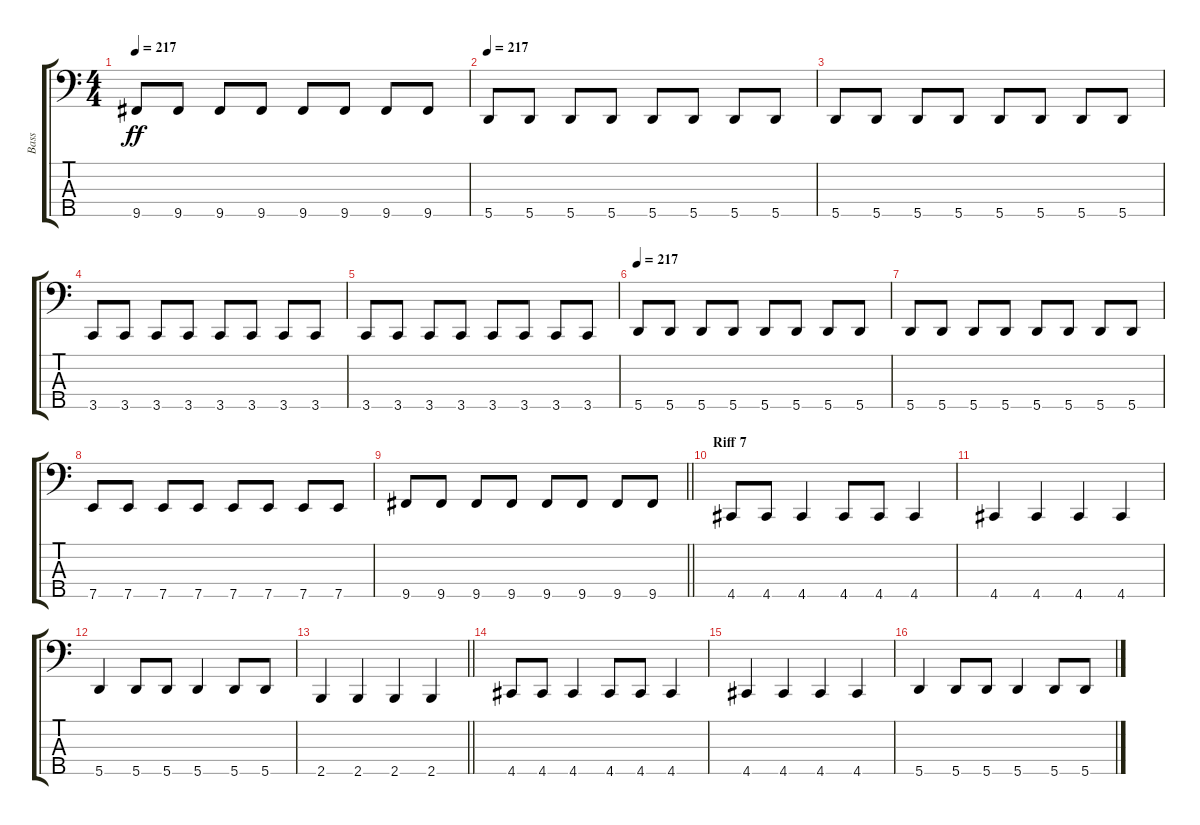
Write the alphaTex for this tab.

\track ("Bass" "Bass") {instrument electricbasspick}
\staff {score tabs}
\tuning (G2 D2 A1 E1 A0) {hide}
\ts (4 4)
\tempo 217
\clef f4
\ks c
9.5.8{dy ff} 9.5.8 9.5.8 9.5.8 9.5.8 9.5.8 9.5.8 9.5.8 |
\tempo 217
5.5.8 5.5.8 5.5.8 5.5.8 5.5.8 5.5.8 5.5.8 5.5.8 |
5.5.8 5.5.8 5.5.8 5.5.8 5.5.8 5.5.8 5.5.8 5.5.8 |
3.5.8 3.5.8 3.5.8 3.5.8 3.5.8 3.5.8 3.5.8 3.5.8 |
3.5.8 3.5.8 3.5.8 3.5.8 3.5.8 3.5.8 3.5.8 3.5.8 |
\tempo 217
5.5.8 5.5.8 5.5.8 5.5.8 5.5.8 5.5.8 5.5.8 5.5.8 |
5.5.8 5.5.8 5.5.8 5.5.8 5.5.8 5.5.8 5.5.8 5.5.8 |
7.5.8 7.5.8 7.5.8 7.5.8 7.5.8 7.5.8 7.5.8 7.5.8 |
\barLineRight lightlight
9.5.8 9.5.8 9.5.8 9.5.8 9.5.8 9.5.8 9.5.8 9.5.8 |
\section ("" "Riff 7")
4.5.8 4.5.8 4.5.4 4.5.8 4.5.8 4.5.4 |
4.5.4 4.5.4 4.5.4 4.5.4 |
5.5.4 5.5.8 5.5.8 5.5.4 5.5.8 5.5.8 |
\barLineRight lightlight
2.5.4 2.5.4 2.5.4 2.5.4 |
4.5.8 4.5.8 4.5.4 4.5.8 4.5.8 4.5.4 |
4.5.4 4.5.4 4.5.4 4.5.4 |
5.5.4 5.5.8 5.5.8 5.5.4 5.5.8 5.5.8
